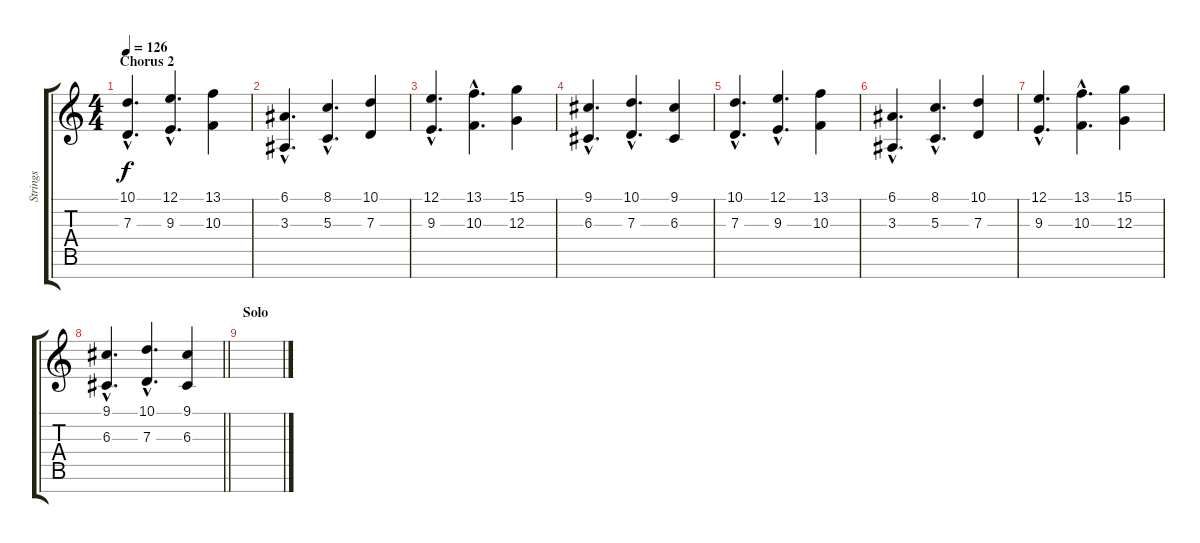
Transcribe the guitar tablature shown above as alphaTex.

\track ("Strings" "Strings") {instrument stringensemble1}
\staff {score tabs}
\tuning (E4 B3 G3 D3 A2 E2 B1) {hide}
\ts (4 4)
\section ("" "Chorus 2")
\tempo 126
\clef g2
\ks c
(10.1{hac} 7.3{hac}).4{d dy f} (12.1{hac} 9.3{hac}).4{d} (13.1 10.3).4 |
(6.1{hac} 3.3{hac}).4{d} (8.1{hac} 5.3{hac}).4{d} (10.1 7.3).4 |
(12.1{hac} 9.3{hac}).4{d} (13.1{hac} 10.3{hac}).4{d} (15.1 12.3).4 |
(9.1{hac} 6.3{hac}).4{d} (10.1{hac} 7.3{hac}).4{d} (9.1 6.3).4 |
(10.1{hac} 7.3{hac}).4{d} (12.1{hac} 9.3{hac}).4{d} (13.1 10.3).4 |
(6.1{hac} 3.3{hac}).4{d} (8.1{hac} 5.3{hac}).4{d} (10.1 7.3).4 |
(12.1{hac} 9.3{hac}).4{d} (13.1{hac} 10.3{hac}).4{d} (15.1 12.3).4 |
\barLineRight lightlight
(9.1{hac} 6.3{hac}).4{d} (10.1{hac} 7.3{hac}).4{d} (9.1 6.3).4 |
\section ("" "Solo")
